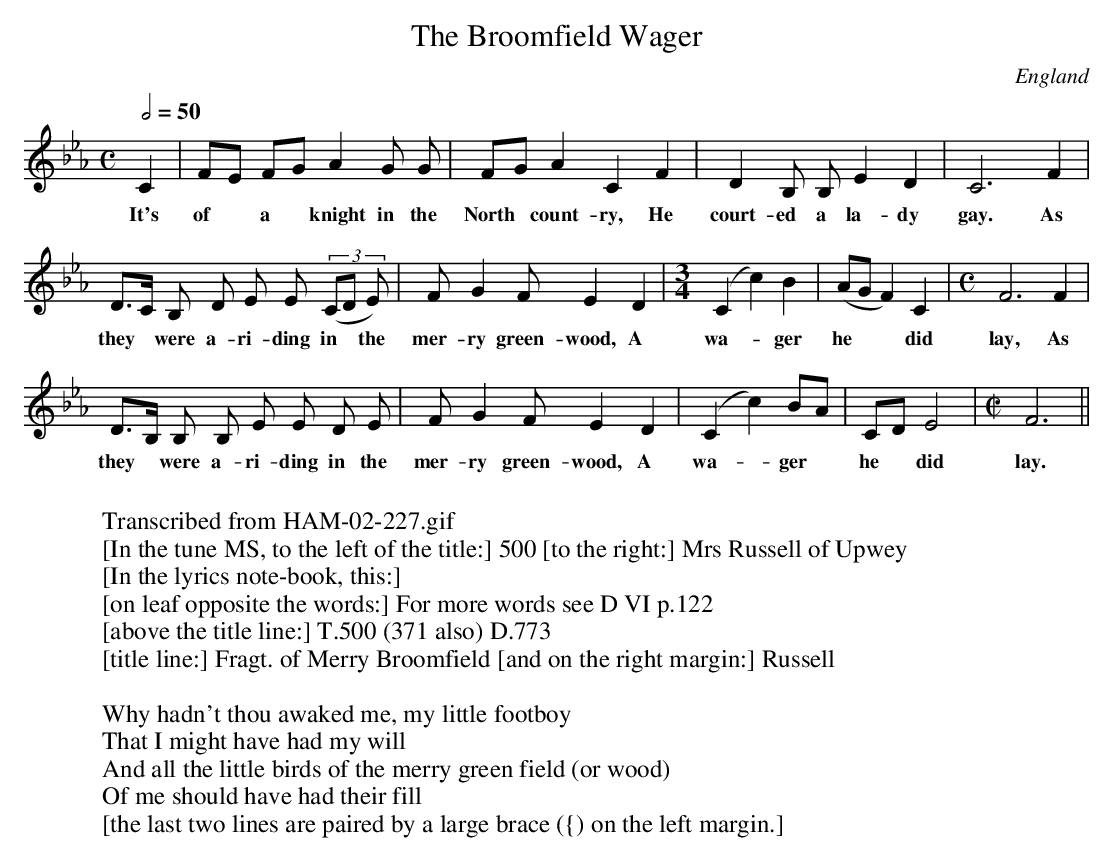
X:1
T:Broomfield Wager, The
O:England
M:C
L:1/8
Q:2/4=50
K:Eb
C2|FE FG A2G G|FG A2 C2F2|D2 B, B, E2D2|C6 F2|
w:It's of* a* knight in the North* count-ry, He court-ed a la-dy gay. As
D>C B, D E E ((3CD E)|F G2 F E2 D2|\
w:they* were a-ri-ding in* the mer-ry green-wood, A\
M:3/4
(C2 c2) B2|(AG F2) C2|\
w:wa-*ger he** did\
M:C
F6 F2|
w:lay, As
D>B, B, B, E E D E|F G2 F E2 D2|(C2 c2) BA|CD E4|\
w:they* were a-ri-ding in the mer-ry green-wood, A wa-*ger* he* did\
M:C|
F6||
w:lay.
W:
W:Transcribed from HAM-02-227.gif
W:[In the tune MS, to the left of the title:] 500 [to the right:] Mrs Russell of Upwey
W:[In the lyrics note-book, this:]
W:[on leaf opposite the words:] For more words see D VI p.122
W:[above the title line:] T.500	(371 also)	D.773
W:[title line:] Fragt. of Merry Broomfield [and on the right margin:] Russell
W:
W:Why hadn't thou awaked me, my little footboy
W:That I might have had my will
W:And all the little birds of the merry green field (or wood)
W:Of me should have had their fill
W:[the last two lines are paired by a large brace ({) on the left margin.]
